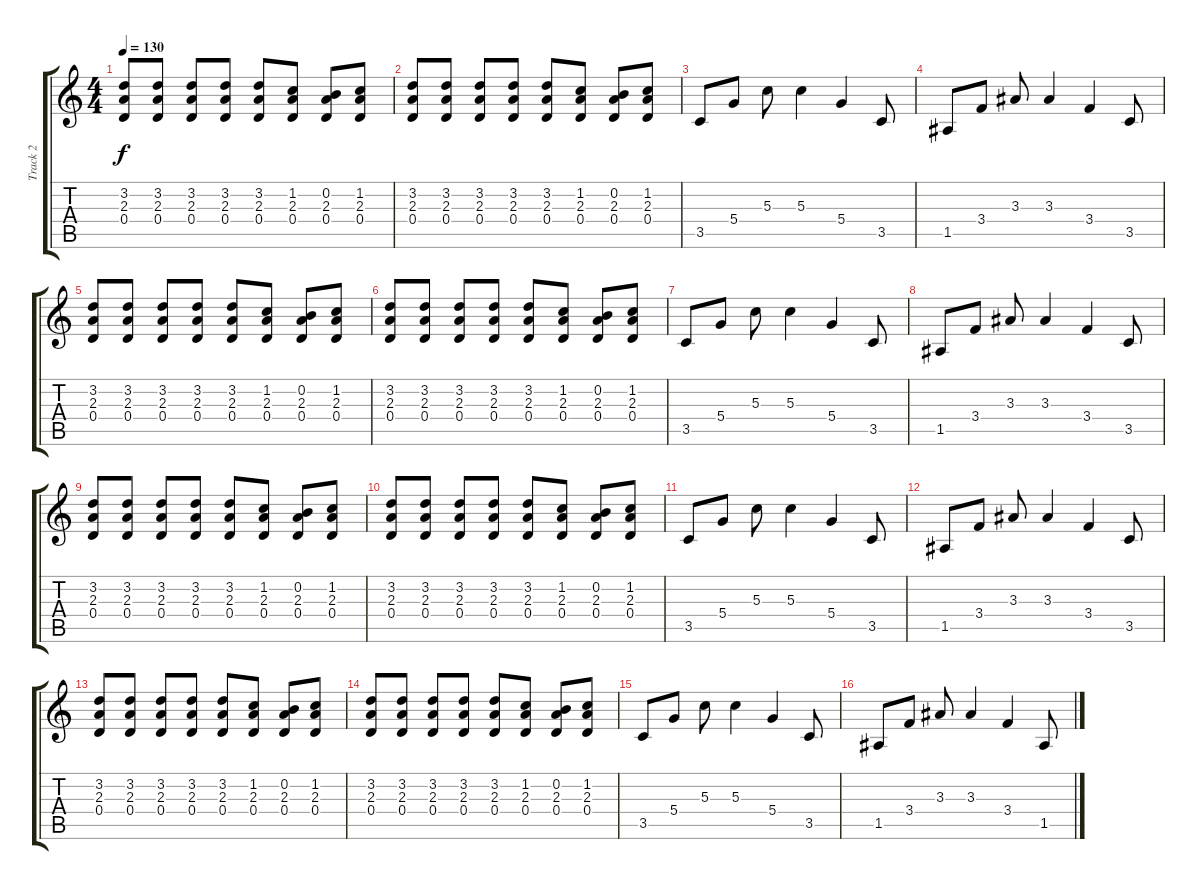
\track ("Track 2" "Track 2") {instrument distortionguitar}
\staff {score tabs}
\tuning (E4 B3 G3 D3 A2 E2) {hide}
\ts (4 4)
\tempo 130
\clef g2
\ks c
(3.2 2.3 0.4).8{dy f} (3.2 2.3 0.4).8 (3.2 2.3 0.4).8 (3.2 2.3 0.4).8 (3.2 2.3 0.4).8 (1.2 2.3 0.4).8 (0.2 2.3 0.4).8 (1.2 2.3 0.4).8 |
(3.2 2.3 0.4).8 (3.2 2.3 0.4).8 (3.2 2.3 0.4).8 (3.2 2.3 0.4).8 (3.2 2.3 0.4).8 (1.2 2.3 0.4).8 (0.2 2.3 0.4).8 (1.2 2.3 0.4).8 |
3.5.8 5.4.8 5.3.8 5.3.4 5.4.4 3.5.8 |
1.5.8 3.4.8 3.3.8 3.3.4 3.4.4 3.5.8 |
(3.2 2.3 0.4).8 (3.2 2.3 0.4).8 (3.2 2.3 0.4).8 (3.2 2.3 0.4).8 (3.2 2.3 0.4).8 (1.2 2.3 0.4).8 (0.2 2.3 0.4).8 (1.2 2.3 0.4).8 |
(3.2 2.3 0.4).8 (3.2 2.3 0.4).8 (3.2 2.3 0.4).8 (3.2 2.3 0.4).8 (3.2 2.3 0.4).8 (1.2 2.3 0.4).8 (0.2 2.3 0.4).8 (1.2 2.3 0.4).8 |
3.5.8 5.4.8 5.3.8 5.3.4 5.4.4 3.5.8 |
1.5.8 3.4.8 3.3.8 3.3.4 3.4.4 3.5.8 |
(3.2 2.3 0.4).8 (3.2 2.3 0.4).8 (3.2 2.3 0.4).8 (3.2 2.3 0.4).8 (3.2 2.3 0.4).8 (1.2 2.3 0.4).8 (0.2 2.3 0.4).8 (1.2 2.3 0.4).8 |
(3.2 2.3 0.4).8 (3.2 2.3 0.4).8 (3.2 2.3 0.4).8 (3.2 2.3 0.4).8 (3.2 2.3 0.4).8 (1.2 2.3 0.4).8 (0.2 2.3 0.4).8 (1.2 2.3 0.4).8 |
3.5.8 5.4.8 5.3.8 5.3.4 5.4.4 3.5.8 |
1.5.8 3.4.8 3.3.8 3.3.4 3.4.4 3.5.8 |
(3.2 2.3 0.4).8 (3.2 2.3 0.4).8 (3.2 2.3 0.4).8 (3.2 2.3 0.4).8 (3.2 2.3 0.4).8 (1.2 2.3 0.4).8 (0.2 2.3 0.4).8 (1.2 2.3 0.4).8 |
(3.2 2.3 0.4).8 (3.2 2.3 0.4).8 (3.2 2.3 0.4).8 (3.2 2.3 0.4).8 (3.2 2.3 0.4).8 (1.2 2.3 0.4).8 (0.2 2.3 0.4).8 (1.2 2.3 0.4).8 |
3.5.8 5.4.8 5.3.8 5.3.4 5.4.4 3.5.8 |
1.5.8 3.4.8 3.3.8 3.3.4 3.4.4 1.5.8
